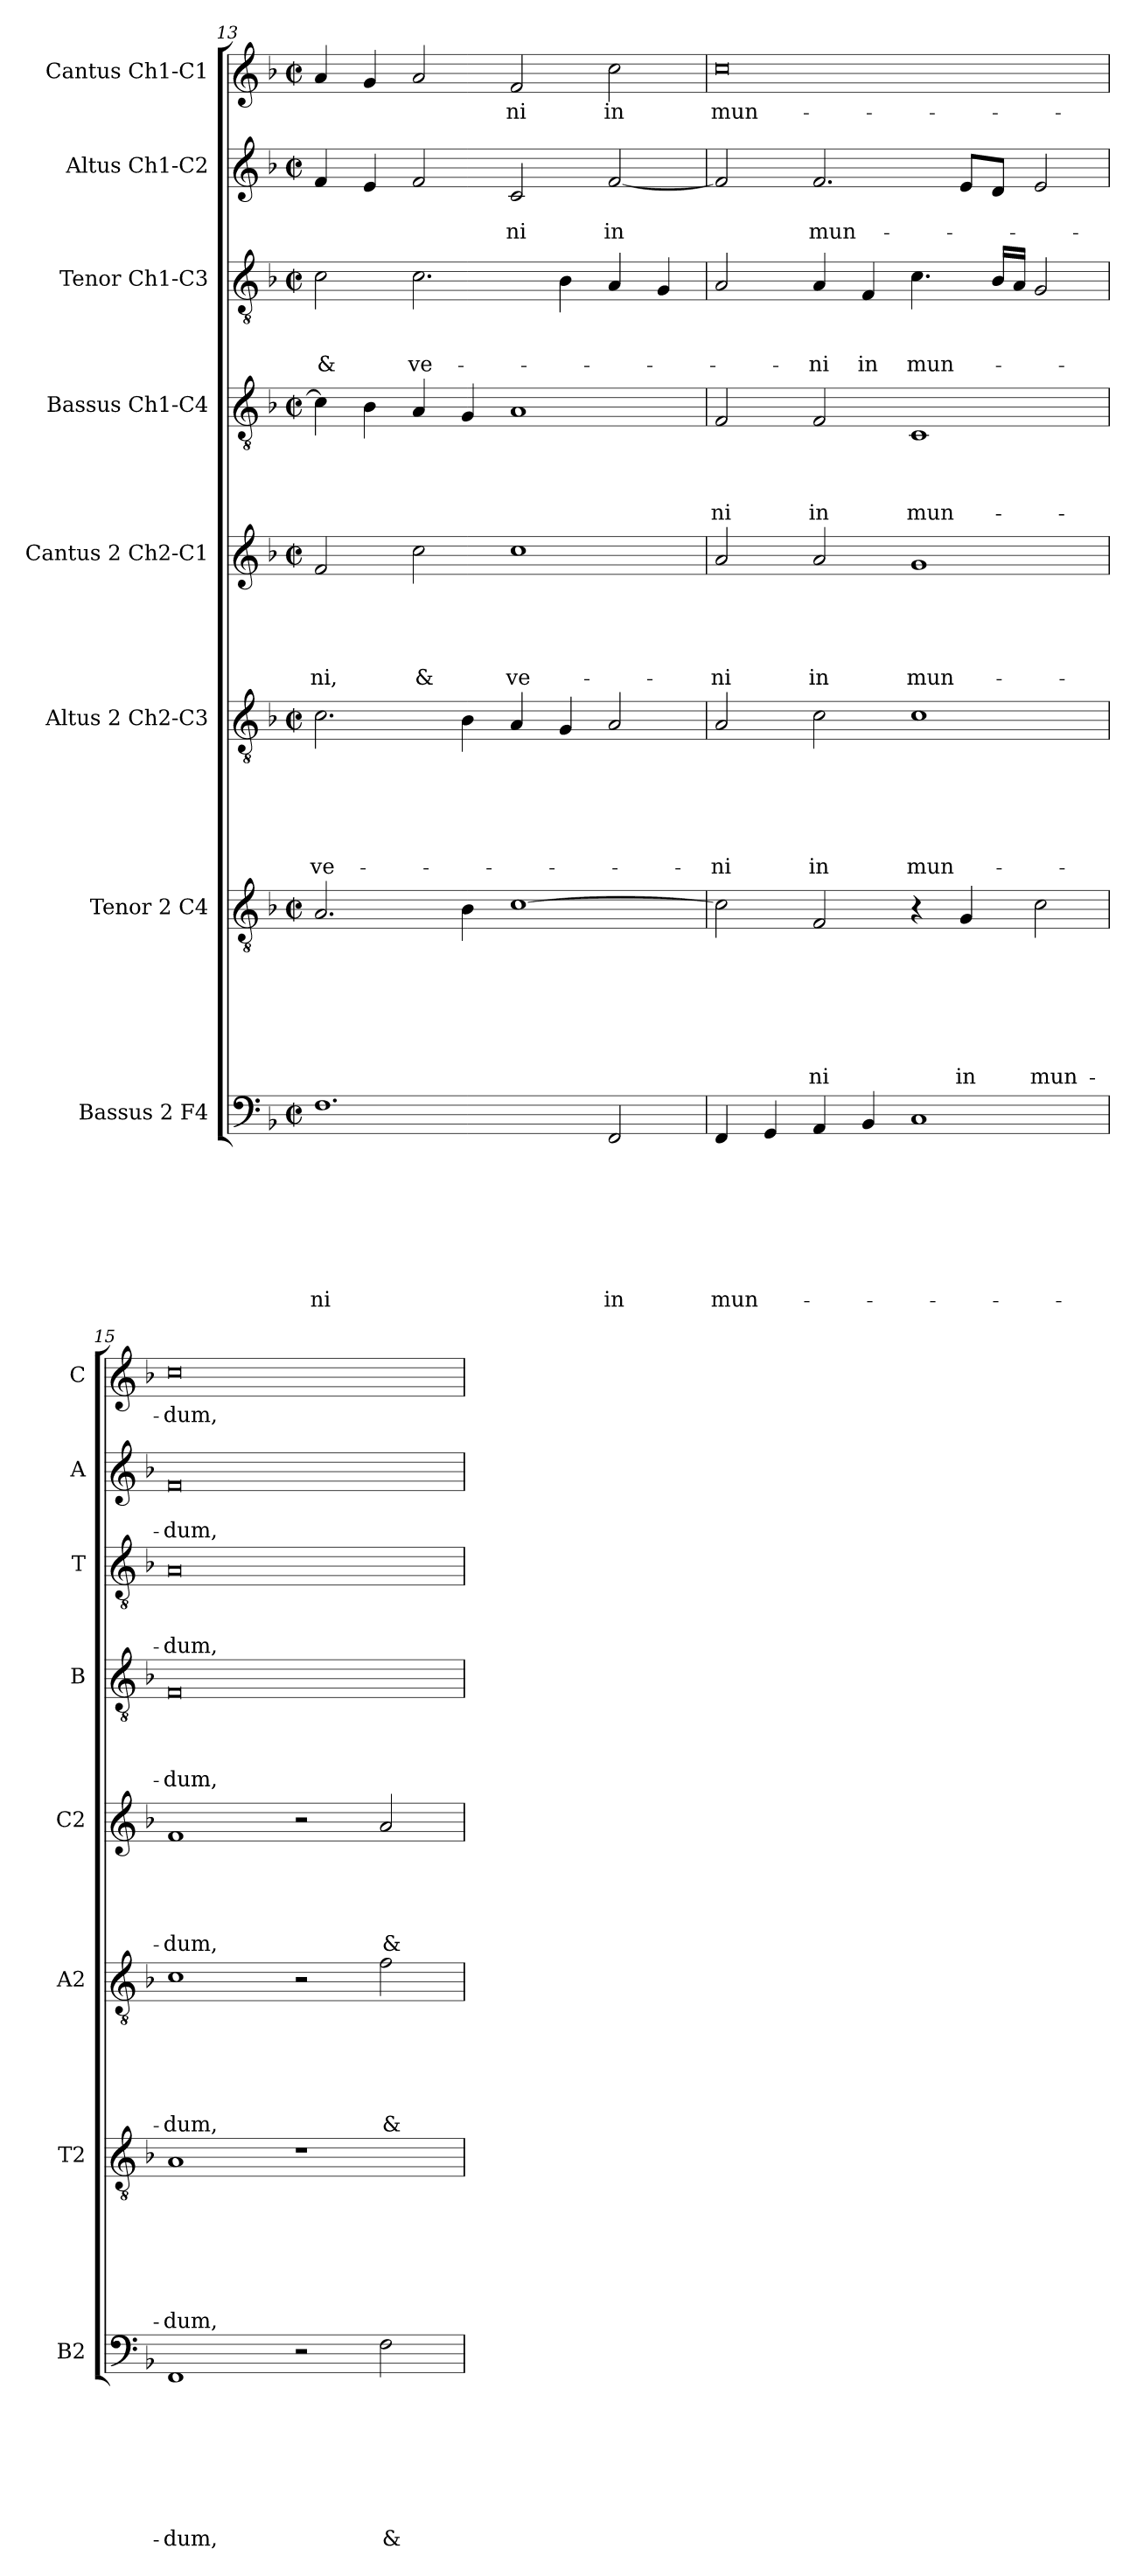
**kern	**text	**text	**text	**text	**text	**text	**text	**text	**kern	**text	**text	**text	**text	**text	**text	**text	**kern	**text	**text	**text	**text	**text	**text	**kern	**text	**text	**text	**text	**text	**kern	**text	**text	**text	**text	**kern	**text	**text	**text	**kern	**text	**text	**kern	**text
*part8	*part8	*part8	*part8	*part8	*part8	*part8	*part8	*part8	*part7	*part7	*part7	*part7	*part7	*part7	*part7	*part7	*part6	*part6	*part6	*part6	*part6	*part6	*part6	*part5	*part5	*part5	*part5	*part5	*part5	*part4	*part4	*part4	*part4	*part4	*part3	*part3	*part3	*part3	*part2	*part2	*part2	*part1	*part1
*staff8	*staff8	*staff8	*staff8	*staff8	*staff8	*staff8	*staff8	*staff8	*staff7	*staff7	*staff7	*staff7	*staff7	*staff7	*staff7	*staff7	*staff6	*staff6	*staff6	*staff6	*staff6	*staff6	*staff6	*staff5	*staff5	*staff5	*staff5	*staff5	*staff5	*staff4	*staff4	*staff4	*staff4	*staff4	*staff3	*staff3	*staff3	*staff3	*staff2	*staff2	*staff2	*staff1	*staff1
*I"Bassus 2 F4	*	*	*	*	*	*	*	*	*I"Tenor 2 C4	*	*	*	*	*	*	*	*I"Altus 2 Ch2-C3	*	*	*	*	*	*	*I"Cantus 2 Ch2-C1	*	*	*	*	*	*I"Bassus  Ch1-C4	*	*	*	*	*I"Tenor Ch1-C3	*	*	*	*I"Altus  Ch1-C2	*	*	*I"Cantus Ch1-C1	*
*I'B2	*	*	*	*	*	*	*	*	*I'T2	*	*	*	*	*	*	*	*I'A2	*	*	*	*	*	*	*I'C2	*	*	*	*	*	*I'B	*	*	*	*	*I'T	*	*	*	*I'A	*	*	*I'C	*
*clefF4	*	*	*	*	*	*	*	*	*clefGv2	*	*	*	*	*	*	*	*clefGv2	*	*	*	*	*	*	*clefG2	*	*	*	*	*	*clefGv2	*	*	*	*	*clefGv2	*	*	*	*clefG2	*	*	*clefG2	*
*k[b-]	*	*	*	*	*	*	*	*	*k[b-]	*	*	*	*	*	*	*	*k[b-]	*	*	*	*	*	*	*k[b-]	*	*	*	*	*	*k[b-]	*	*	*	*	*k[b-]	*	*	*	*k[b-]	*	*	*k[b-]	*
*F:	*	*	*	*	*	*	*	*	*F:	*	*	*	*	*	*	*	*F:	*	*	*	*	*	*	*F:	*	*	*	*	*	*F:	*	*	*	*	*F:	*	*	*	*F:	*	*	*F:	*
*M2/2	*	*	*	*	*	*	*	*	*M2/2	*	*	*	*	*	*	*	*M2/2	*	*	*	*	*	*	*M2/2	*	*	*	*	*	*M2/2	*	*	*	*	*M2/2	*	*	*	*M2/2	*	*	*M2/2	*
*met(c|)	*	*	*	*	*	*	*	*	*met(c|)	*	*	*	*	*	*	*	*met(c|)	*	*	*	*	*	*	*met(c|)	*	*	*	*	*	*met(c|)	*	*	*	*	*met(c|)	*	*	*	*met(c|)	*	*	*met(c|)	*
=13	=13	=13	=13	=13	=13	=13	=13	=13	=13	=13	=13	=13	=13	=13	=13	=13	=13	=13	=13	=13	=13	=13	=13	=13	=13	=13	=13	=13	=13	=13	=13	=13	=13	=13	=13	=13	=13	=13	=13	=13	=13	=13	=13
!	!	!	!	!	!	!	!	!LO:LY:b	!	!	!	!	!	!	!	!	!	!	!	!	!	!	!LO:LY:b	!	!	!	!	!	!LO:LY:b	!	!	!	!	!	!	!	!	!LO:LY:b	!	!	!	!	!
1.F	.	.	.	.	.	.	.	-ni	2.A/	.	.	.	.	.	.	.	2.c\	.	.	.	.	.	ve-	2f/	.	.	.	.	-ni,	4c\]	.	.	.	.	2c\	.	.	&	4f/	.	.	4a/	.
.	.	.	.	.	.	.	.	.	.	.	.	.	.	.	.	.	.	.	.	.	.	.	.	.	.	.	.	.	.	4B-\	.	.	.	.	.	.	.	.	4e/	.	.	4g/	.
!	!	!	!	!	!	!	!	!	!	!	!	!	!	!	!	!	!	!	!	!	!	!	!	!	!	!	!	!	!LO:LY:b	!	!	!	!	!	!	!	!	!LO:LY:b	!	!	!	!	!
.	.	.	.	.	.	.	.	.	.	.	.	.	.	.	.	.	.	.	.	.	.	.	.	2cc\	.	.	.	.	&	4A/	.	.	.	.	2.c\	.	.	ve-	2f/	.	.	2a/	.
.	.	.	.	.	.	.	.	.	4B-\	.	.	.	.	.	.	.	4B-\	.	.	.	.	.	.	.	.	.	.	.	.	4G/	.	.	.	.	.	.	.	.	.	.	.	.	.
!	!	!	!	!	!	!	!	!	!	!	!	!	!	!	!	!	!	!	!	!	!	!	!	!	!	!	!	!	!LO:LY:b	!	!	!	!	!	!	!	!	!	!	!	!LO:LY:b	!	!LO:LY:b
.	.	.	.	.	.	.	.	.	[1c	.	.	.	.	.	.	.	4A/	.	.	.	.	.	.	1cc	.	.	.	.	ve-	1A	.	.	.	.	.	.	.	.	2c/	.	-ni	2f/	-ni
.	.	.	.	.	.	.	.	.	.	.	.	.	.	.	.	.	4G/	.	.	.	.	.	.	.	.	.	.	.	.	.	.	.	.	.	4B-\	.	.	.	.	.	.	.	.
!	!	!	!	!	!	!	!	!LO:LY:b	!	!	!	!	!	!	!	!	!	!	!	!	!	!	!	!	!	!	!	!	!	!	!	!	!	!	!	!	!	!	!	!	!LO:LY:b	!	!LO:LY:b
2FF/	.	.	.	.	.	.	.	in	.	.	.	.	.	.	.	.	2A/	.	.	.	.	.	.	.	.	.	.	.	.	.	.	.	.	.	4A/	.	.	.	[2f/	.	in	2cc\	in
.	.	.	.	.	.	.	.	.	.	.	.	.	.	.	.	.	.	.	.	.	.	.	.	.	.	.	.	.	.	.	.	.	.	.	4G/	.	.	.	.	.	.	.	.
=14	=14	=14	=14	=14	=14	=14	=14	=14	=14	=14	=14	=14	=14	=14	=14	=14	=14	=14	=14	=14	=14	=14	=14	=14	=14	=14	=14	=14	=14	=14	=14	=14	=14	=14	=14	=14	=14	=14	=14	=14	=14	=14	=14
!	!	!	!	!	!	!	!	!LO:LY:b	!	!	!	!	!	!	!	!	!	!	!	!	!	!	!LO:LY:b	!	!	!	!	!	!LO:LY:b	!	!	!	!	!LO:LY:b	!	!	!	!	!	!	!	!	!LO:LY:b
4FF/	.	.	.	.	.	.	.	mun-	2c\]	.	.	.	.	.	.	.	2A/	.	.	.	.	.	-ni	2a/	.	.	.	.	-ni	2F/	.	.	.	-ni	2A/	.	.	.	2f/]	.	.	0cc	mun-
4GG/	.	.	.	.	.	.	.	.	.	.	.	.	.	.	.	.	.	.	.	.	.	.	.	.	.	.	.	.	.	.	.	.	.	.	.	.	.	.	.	.	.	.	.
!	!	!	!	!	!	!	!	!	!	!	!	!	!	!	!	!LO:LY:b	!	!	!	!	!	!	!LO:LY:b	!	!	!	!	!	!LO:LY:b	!	!	!	!	!LO:LY:b	!	!	!	!LO:LY:b	!	!	!LO:LY:b	!	!
4AA/	.	.	.	.	.	.	.	.	2F/	.	.	.	.	.	.	-ni	2c\	.	.	.	.	.	in	2a/	.	.	.	.	in	2F/	.	.	.	in	4A/	.	.	-ni	2.f/	.	mun-	.	.
!	!	!	!	!	!	!	!	!	!	!	!	!	!	!	!	!	!	!	!	!	!	!	!	!	!	!	!	!	!	!	!	!	!	!	!	!	!	!LO:LY:b	!	!	!	!	!
4BB-/	.	.	.	.	.	.	.	.	.	.	.	.	.	.	.	.	.	.	.	.	.	.	.	.	.	.	.	.	.	.	.	.	.	.	4F/	.	.	in	.	.	.	.	.
!	!	!	!	!	!	!	!	!	!	!	!	!	!	!	!	!	!	!	!	!	!	!	!LO:LY:b	!	!	!	!	!	!LO:LY:b	!	!	!	!	!LO:LY:b	!	!	!	!LO:LY:b	!	!	!	!	!
1C	.	.	.	.	.	.	.	.	4r	.	.	.	.	.	.	.	1c	.	.	.	.	.	mun-	1g	.	.	.	.	mun-	1C	.	.	.	mun-	4.c\	.	.	mun-	.	.	.	.	.
!	!	!	!	!	!	!	!	!	!	!	!	!	!	!	!	!LO:LY:b	!	!	!	!	!	!	!	!	!	!	!	!	!	!	!	!	!	!	!	!	!	!	!	!	!	!	!
.	.	.	.	.	.	.	.	.	4G/	.	.	.	.	.	.	in	.	.	.	.	.	.	.	.	.	.	.	.	.	.	.	.	.	.	.	.	.	.	8e/L	.	.	.	.
.	.	.	.	.	.	.	.	.	.	.	.	.	.	.	.	.	.	.	.	.	.	.	.	.	.	.	.	.	.	.	.	.	.	.	16B-/LL	.	.	.	8d/J	.	.	.	.
.	.	.	.	.	.	.	.	.	.	.	.	.	.	.	.	.	.	.	.	.	.	.	.	.	.	.	.	.	.	.	.	.	.	.	16A/JJ	.	.	.	.	.	.	.	.
!	!	!	!	!	!	!	!	!	!	!	!	!	!	!	!	!LO:LY:b	!	!	!	!	!	!	!	!	!	!	!	!	!	!	!	!	!	!	!	!	!	!	!	!	!	!	!
.	.	.	.	.	.	.	.	.	2c\	.	.	.	.	.	.	mun-	.	.	.	.	.	.	.	.	.	.	.	.	.	.	.	.	.	.	2G/	.	.	.	2e/	.	.	.	.
=15	=15	=15	=15	=15	=15	=15	=15	=15	=15	=15	=15	=15	=15	=15	=15	=15	=15	=15	=15	=15	=15	=15	=15	=15	=15	=15	=15	=15	=15	=15	=15	=15	=15	=15	=15	=15	=15	=15	=15	=15	=15	=15	=15
!	!	!	!	!	!	!	!	!LO:LY:b	!	!	!	!	!	!	!	!LO:LY:b	!	!	!	!	!	!	!LO:LY:b	!	!	!	!	!	!LO:LY:b	!	!	!	!	!LO:LY:b	!	!	!	!LO:LY:b	!	!	!LO:LY:b	!	!LO:LY:b
1FF	.	.	.	.	.	.	.	-dum,	1A	.	.	.	.	.	.	-dum,	1c	.	.	.	.	.	-dum,	1f	.	.	.	.	-dum,	0F	.	.	.	-dum,	0A	.	.	-dum,	0f	.	-dum,	0cc	-dum,
2r	.	.	.	.	.	.	.	.	1r	.	.	.	.	.	.	.	2r	.	.	.	.	.	.	2r	.	.	.	.	.	.	.	.	.	.	.	.	.	.	.	.	.	.	.
!	!	!	!	!	!	!	!	!LO:LY:b	!	!	!	!	!	!	!	!	!	!	!	!	!	!	!LO:LY:b	!	!	!	!	!	!LO:LY:b	!	!	!	!	!	!	!	!	!	!	!	!	!	!
2F\	.	.	.	.	.	.	.	&	.	.	.	.	.	.	.	.	2f\	.	.	.	.	.	&	2a/	.	.	.	.	&	.	.	.	.	.	.	.	.	.	.	.	.	.	.
=	=	=	=	=	=	=	=	=	=	=	=	=	=	=	=	=	=	=	=	=	=	=	=	=	=	=	=	=	=	=	=	=	=	=	=	=	=	=	=	=	=	=	=
*-	*-	*-	*-	*-	*-	*-	*-	*-	*-	*-	*-	*-	*-	*-	*-	*-	*-	*-	*-	*-	*-	*-	*-	*-	*-	*-	*-	*-	*-	*-	*-	*-	*-	*-	*-	*-	*-	*-	*-	*-	*-	*-	*-
